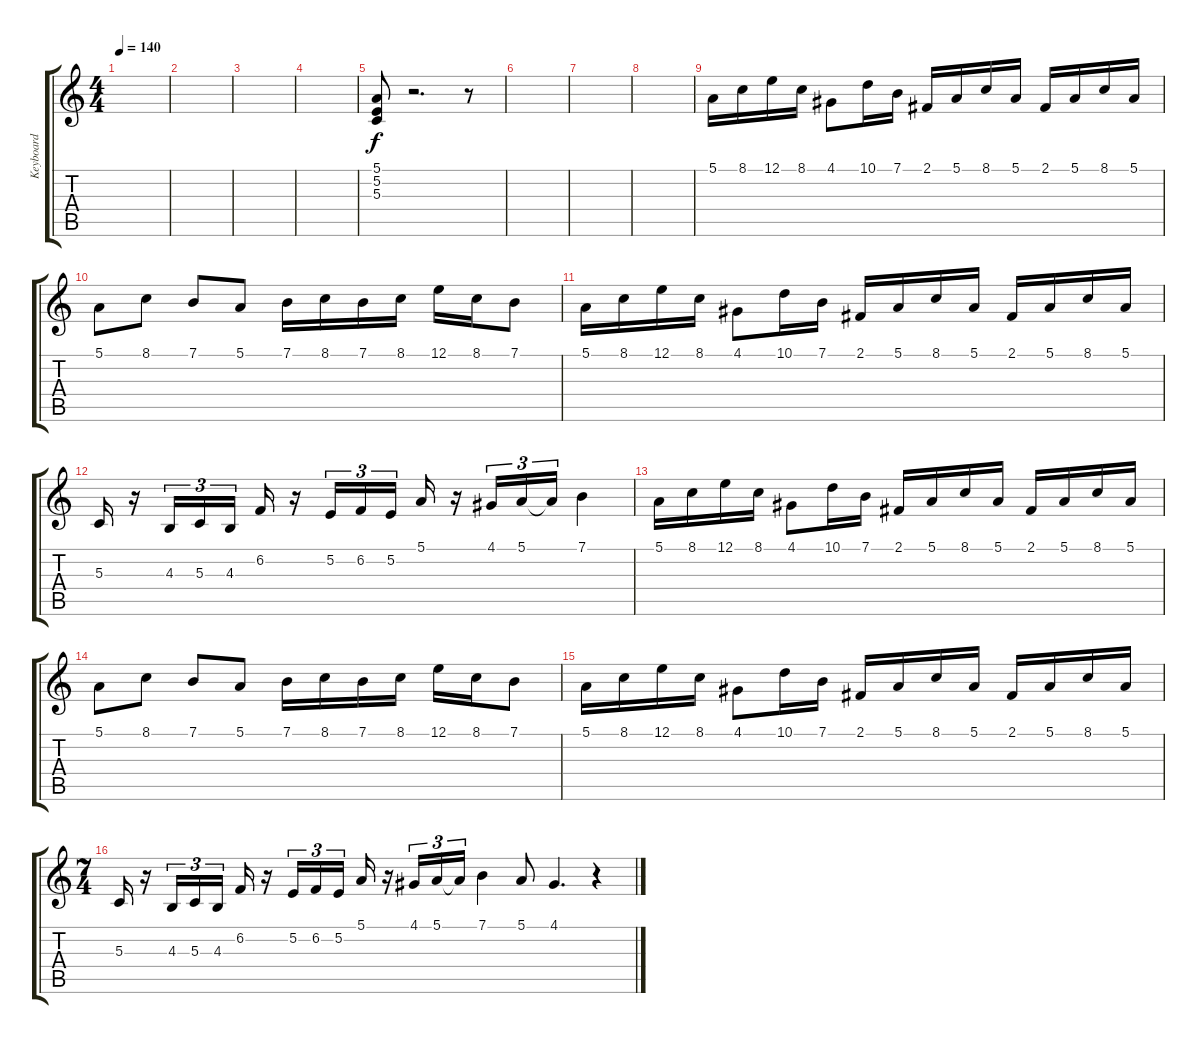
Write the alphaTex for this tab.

\track ("Keyboard" "Keyboard") {instrument stringensemble1}
\staff {score tabs}
\tuning (E4 B3 G3 D3 A2 E2) {hide}
\ts (4 4)
\tempo 140
\clef g2
\ks c
|
|
|
|
(5.1 5.2 5.3).8 r.2{d} r.8 |
|
|
|
5.1.16{volume 8 balance 4} 8.1.16 12.1.16 8.1.16 4.1.8 10.1.16 7.1.16 2.1.16 5.1.16 8.1.16 5.1.16 2.1.16 5.1.16 8.1.16 5.1.16 |
5.1.8 8.1.8 7.1.8 5.1.8 7.1.16 8.1.16 7.1.16 8.1.16 12.1.16 8.1.16 7.1.8 |
5.1.16 8.1.16 12.1.16 8.1.16 4.1.8 10.1.16 7.1.16 2.1.16 5.1.16 8.1.16 5.1.16 2.1.16 5.1.16 8.1.16 5.1.16 |
5.3.16 r.16 4.3.16{tu (3 2)} 5.3.16{tu (3 2)} 4.3.16{tu (3 2)} 6.2.16 r.16 5.2.16{tu (3 2)} 6.2.16{tu (3 2)} 5.2.16{tu (3 2)} 5.1.16 r.16 4.1.16{tu (3 2)} 5.1.16{tu (3 2)} 5.1{t}.16{tu (3 2)} 7.1.4 |
5.1.16 8.1.16 12.1.16 8.1.16 4.1.8 10.1.16 7.1.16 2.1.16 5.1.16 8.1.16 5.1.16 2.1.16 5.1.16 8.1.16 5.1.16 |
5.1.8 8.1.8 7.1.8 5.1.8 7.1.16 8.1.16 7.1.16 8.1.16 12.1.16 8.1.16 7.1.8 |
5.1.16 8.1.16 12.1.16 8.1.16 4.1.8 10.1.16 7.1.16 2.1.16 5.1.16 8.1.16 5.1.16 2.1.16 5.1.16 8.1.16 5.1.16 |
\ts (7 4)
5.3.16 r.16 4.3.16{tu (3 2)} 5.3.16{tu (3 2)} 4.3.16{tu (3 2)} 6.2.16 r.16 5.2.16{tu (3 2)} 6.2.16{tu (3 2)} 5.2.16{tu (3 2)} 5.1.16 r.16 4.1.16{tu (3 2)} 5.1.16{tu (3 2)} 5.1{t}.16{tu (3 2)} 7.1.4 5.1.8 4.1.4{d} r.4
